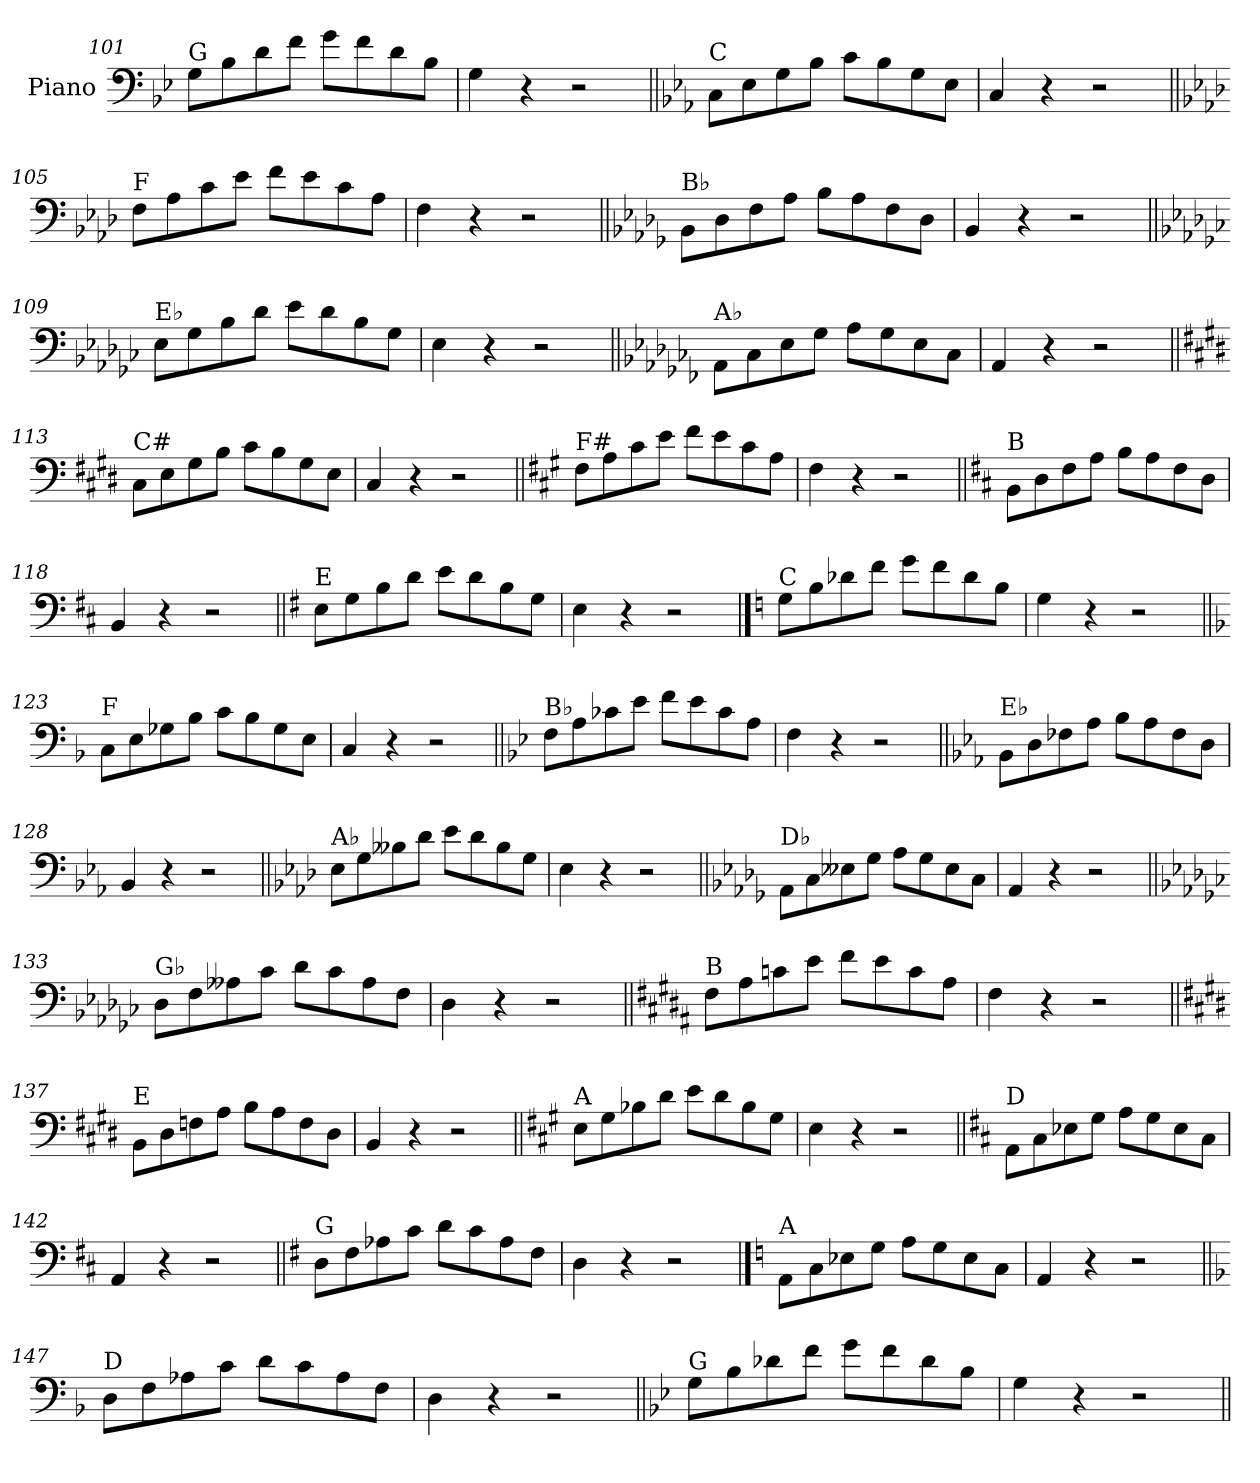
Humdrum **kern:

**kern
*part1
*staff1
*I"Piano
*I'Pno.
*clefF4
*k[b-e-]
=101
!LO:TX:a:t=G
8G\L
8B-\
8d\
8f\J
8g\L
8f\
8d\
8B-\J
=102
4G\
4r
2r
!!LO:LB:g=z
=103||
*k[b-e-a-]
!LO:TX:a:t=C
8C\L
8E-\
8G\
8B-\J
8c\L
8B-\
8G\
8E-\J
=104
4C/
4r
2r
=105||
*k[b-e-a-d-]
!LO:TX:a:t=F
8F\L
8A-\
8c\
8e-\J
8f\L
8e-\
8c\
8A-\J
=106
4F\
4r
2r
=107||
*k[b-e-a-d-g-]
!LO:TX:a:t=B♭
8BB-\L
8D-\
8F\
8A-\J
8B-\L
8A-\
8F\
8D-\J
=108
4BB-/
4r
2r
!!LO:LB:g=z
=109||
*k[b-e-a-d-g-c-]
!LO:TX:a:t=E♭
8E-\L
8G-\
8B-\
8d-\J
8e-\L
8d-\
8B-\
8G-\J
=110
4E-\
4r
2r
=111||
*k[b-e-a-d-g-c-f-]
!LO:TX:a:t=A♭
8AA-\L
8C-\
8E-\
8G-\J
8A-\L
8G-\
8E-\
8C-\J
=112
4AA-/
4r
2r
=113||
*k[f#c#g#d#]
!LO:TX:a:t=C#
8C#\L
8E\
8G#\
8B\J
8c#\L
8B\
8G#\
8E\J
=114
4C#/
4r
2r
!!LO:LB:g=z
=115||
*k[f#c#g#]
!LO:TX:a:t=F#
8F#\L
8A\
8c#\
8e\J
8f#\L
8e\
8c#\
8A\J
=116
4F#\
4r
2r
=117||
*k[f#c#]
!LO:TX:a:t=B
8BB\L
8D\
8F#\
8A\J
8B\L
8A\
8F#\
8D\J
=118
4BB/
4r
2r
=119||
*k[f#]
!LO:TX:a:t=E
8E\L
8G\
8B\
8d\J
8e\L
8d\
8B\
8G\J
=120
4E\
4r
2r
!!LO:LB:g=z
==121
*k[]
!LO:TX:a:t=C
8G\L
8B\
8d-X\
8f\J
8g\L
8f\
8d-\
8B\J
=122
4G\
4r
2r
=123||
*k[b-]
!LO:TX:a:t=F
8C\L
8E\
8G-X\
8B-\J
8c\L
8B-\
8G-\
8E\J
=124
4C/
4r
2r
=125||
*k[b-e-]
!LO:TX:a:t=B♭
8F\L
8A\
8c-X\
8e-\J
8f\L
8e-\
8c-\
8A\J
=126
4F\
4r
2r
!!LO:LB:g=z
=127||
*k[b-e-a-]
!LO:TX:a:t=E♭
8BB-\L
8D\
8F-X\
8A-\J
8B-\L
8A-\
8F-\
8D\J
=128
4BB-/
4r
2r
=129||
*k[b-e-a-d-]
!LO:TX:a:t=A♭
8E-\L
8G\
8B--X\
8d-\J
8e-\L
8d-\
8B--\
8G\J
=130
4E-\
4r
2r
=131||
*k[b-e-a-d-g-]
!LO:TX:a:t=D♭
8AA-\L
8C\
8E--X\
8G-\J
8A-\L
8G-\
8E--\
8C\J
=132
4AA-/
4r
2r
!!LO:LB:g=z
=133||
*k[b-e-a-d-g-c-]
!LO:TX:a:t=G♭
8D-\L
8F\
8A--X\
8c-\J
8d-\L
8c-\
8A--\
8F\J
=134
4D-\
4r
2r
=135||
*k[f#c#g#d#a#]
!LO:TX:a:t=B
8F#\L
8A#\
8cn\
8e\J
8f#\L
8e\
8c\
8A#\J
=136
4F#\
4r
2r
=137||
*k[f#c#g#d#]
!LO:TX:a:t=E
8BB\L
8D#\
8Fn\
8A\J
8B\L
8A\
8F\
8D#\J
=138
4BB/
4r
2r
!!LO:LB:g=z
=139||
*k[f#c#g#]
!LO:TX:a:t=A
8E\L
8G#\
8B-X\
8d\J
8e\L
8d\
8B-\
8G#\J
=140
4E\
4r
2r
=141||
*k[f#c#]
!LO:TX:a:t=D
8AA\L
8C#\
8E-X\
8G\J
8A\L
8G\
8E-\
8C#\J
=142
4AA/
4r
2r
=143||
*k[f#]
!LO:TX:a:t=G
8D\L
8F#\
8A-X\
8c\J
8d\L
8c\
8A-\
8F#\J
=144
4D\
4r
2r
!!LO:PB:g=z
==145
*k[]
!LO:TX:a:t=A
8AA\L
8C\
8E-X\
8G\J
8A\L
8G\
8E-\
8C\J
=146
4AA/
4r
2r
=147||
*k[b-]
!LO:TX:a:t=D
8D\L
8F\
8A-X\
8c\J
8d\L
8c\
8A-\
8F\J
=148
4D\
4r
2r
=149||
*k[b-e-]
!LO:TX:a:t=G
8G\L
8B-\
8d-X\
8f\J
8g\L
8f\
8d-\
8B-\J
=150
4G\
4r
2r
=||
*-
